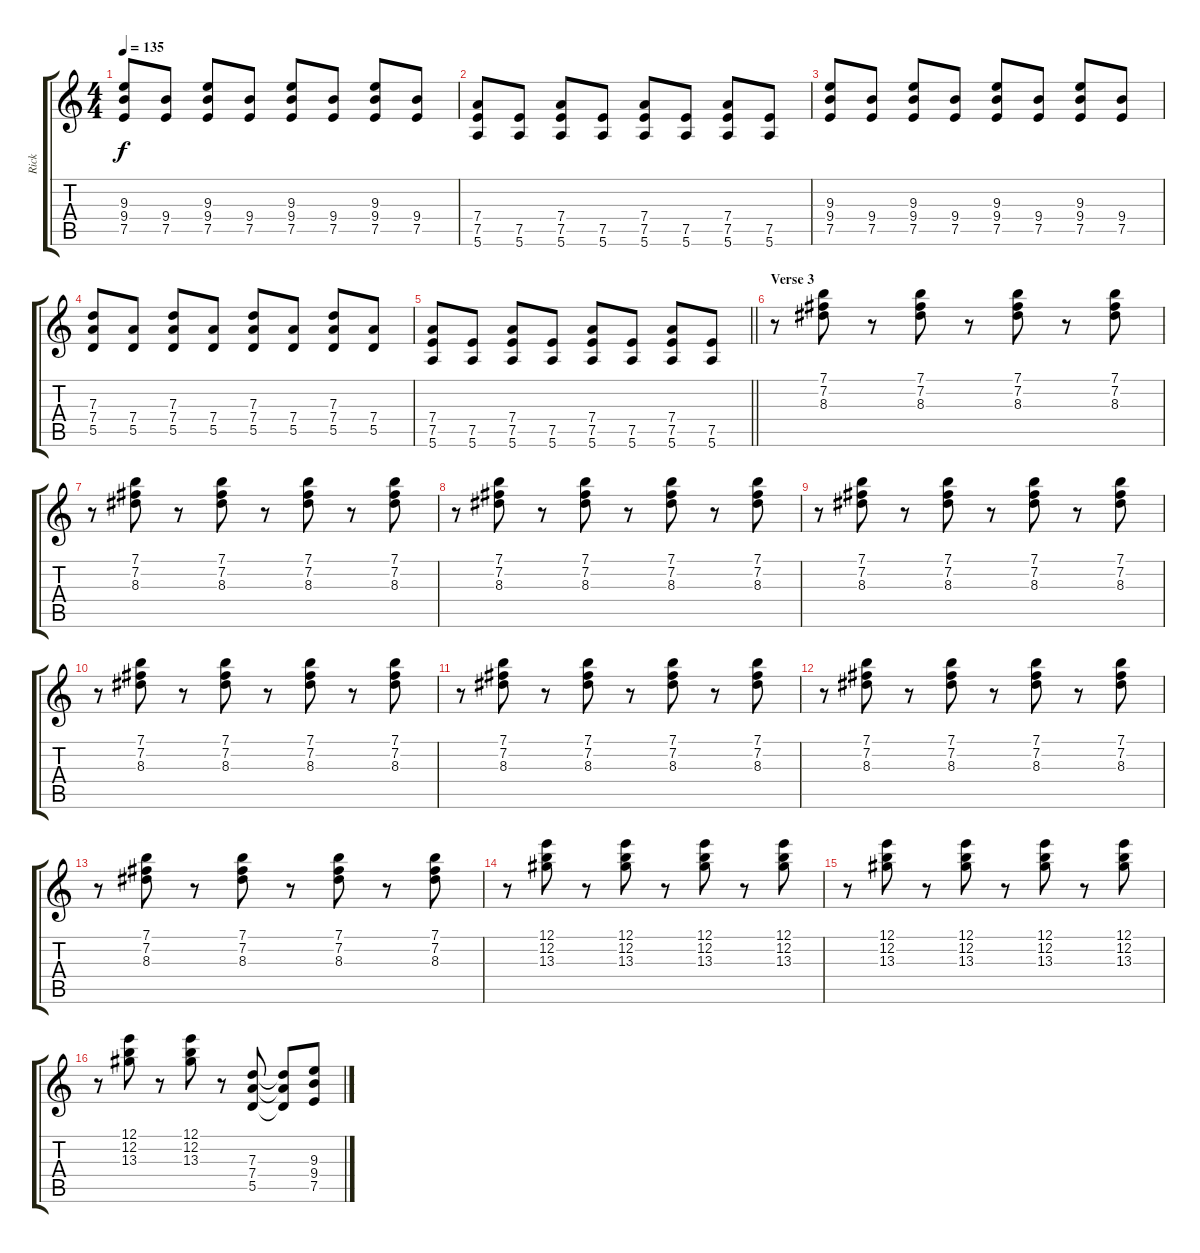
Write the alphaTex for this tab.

\track ("Rick" "Rick") {instrument distortionguitar}
\staff {score tabs}
\tuning (E4 B3 G3 D3 A2 E2) {hide}
\ts (4 4)
\tempo 135
\clef g2
\ks c
(9.3 9.4 7.5).8{dy f} (9.4 7.5).8 (9.3 9.4 7.5).8 (9.4 7.5).8 (9.3 9.4 7.5).8 (9.4 7.5).8 (9.3 9.4 7.5).8 (9.4 7.5).8 |
(7.4 7.5 5.6).8 (7.5 5.6).8 (7.4 7.5 5.6).8 (7.5 5.6).8 (7.4 7.5 5.6).8 (7.5 5.6).8 (7.4 7.5 5.6).8 (7.5 5.6).8 |
(9.3 9.4 7.5).8 (9.4 7.5).8 (9.3 9.4 7.5).8 (9.4 7.5).8 (9.3 9.4 7.5).8 (9.4 7.5).8 (9.3 9.4 7.5).8 (9.4 7.5).8 |
(7.3 7.4 5.5).8 (7.4 5.5).8 (7.3 7.4 5.5).8 (7.4 5.5).8 (7.3 7.4 5.5).8 (7.4 5.5).8 (7.3 7.4 5.5).8 (7.4 5.5).8 |
\barLineRight lightlight
(7.4 7.5 5.6).8 (7.5 5.6).8 (7.4 7.5 5.6).8 (7.5 5.6).8 (7.4 7.5 5.6).8 (7.5 5.6).8 (7.4 7.5 5.6).8 (7.5 5.6).8 |
\section ("" "Verse 3")
r.8 (7.1 7.2 8.3).8 r.8 (7.1 7.2 8.3).8 r.8 (7.1 7.2 8.3).8 r.8 (7.1 7.2 8.3).8 |
r.8 (7.1 7.2 8.3).8 r.8 (7.1 7.2 8.3).8 r.8 (7.1 7.2 8.3).8 r.8 (7.1 7.2 8.3).8 |
r.8 (7.1 7.2 8.3).8 r.8 (7.1 7.2 8.3).8 r.8 (7.1 7.2 8.3).8 r.8 (7.1 7.2 8.3).8 |
r.8 (7.1 7.2 8.3).8 r.8 (7.1 7.2 8.3).8 r.8 (7.1 7.2 8.3).8 r.8 (7.1 7.2 8.3).8 |
r.8 (7.1 7.2 8.3).8 r.8 (7.1 7.2 8.3).8 r.8 (7.1 7.2 8.3).8 r.8 (7.1 7.2 8.3).8 |
r.8 (7.1 7.2 8.3).8 r.8 (7.1 7.2 8.3).8 r.8 (7.1 7.2 8.3).8 r.8 (7.1 7.2 8.3).8 |
r.8 (7.1 7.2 8.3).8 r.8 (7.1 7.2 8.3).8 r.8 (7.1 7.2 8.3).8 r.8 (7.1 7.2 8.3).8 |
r.8 (7.1 7.2 8.3).8 r.8 (7.1 7.2 8.3).8 r.8 (7.1 7.2 8.3).8 r.8 (7.1 7.2 8.3).8 |
r.8 (12.1 12.2 13.3).8 r.8 (12.1 12.2 13.3).8 r.8 (12.1 12.2 13.3).8 r.8 (12.1 12.2 13.3).8 |
r.8 (12.1 12.2 13.3).8 r.8 (12.1 12.2 13.3).8 r.8 (12.1 12.2 13.3).8 r.8 (12.1 12.2 13.3).8 |
r.8 (12.1 12.2 13.3).8 r.8 (12.1 12.2 13.3).8 r.8 (7.3 7.4 5.5).8 (7.3{t} 7.4{t} 5.5{t}).8 (9.3 9.4 7.5).8
